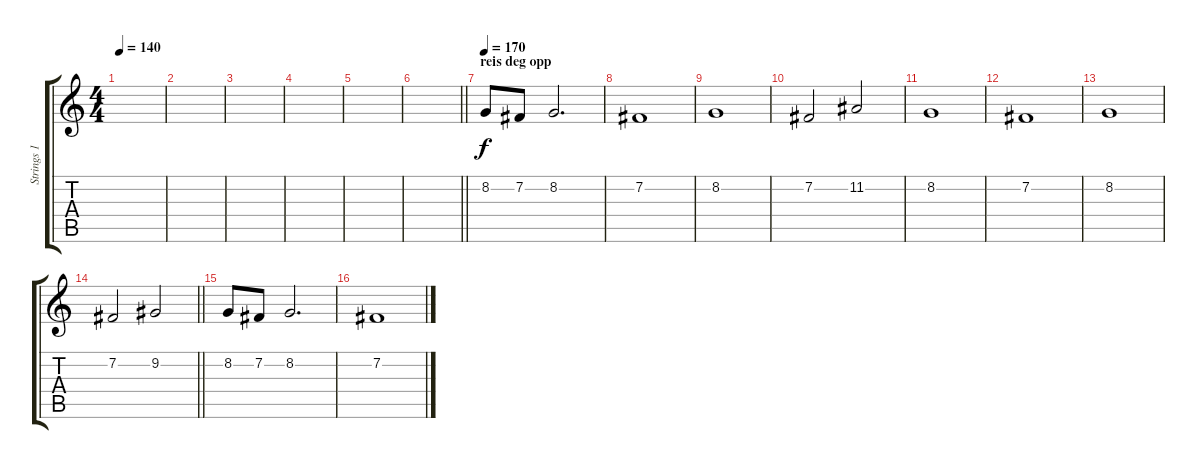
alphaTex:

\track ("Strings 1" "Strings 1") {instrument stringensemble1}
\staff {score tabs}
\tuning (E4 B3 G3 D3 A2 E2) {hide}
\ts (4 4)
\tempo 140
\clef g2
\ks c
|
|
|
|
|
\barLineRight lightlight
|
\section ("" "reis deg opp")
\tempo 170
8.2.8 7.2.8 8.2.2{d} |
7.2.1 |
8.2.1 |
7.2.2 11.2.2 |
8.2.1 |
7.2.1 |
8.2.1 |
\barLineRight lightlight
7.2.2 9.2.2 |
8.2.8 7.2.8 8.2.2{d} |
7.2.1
